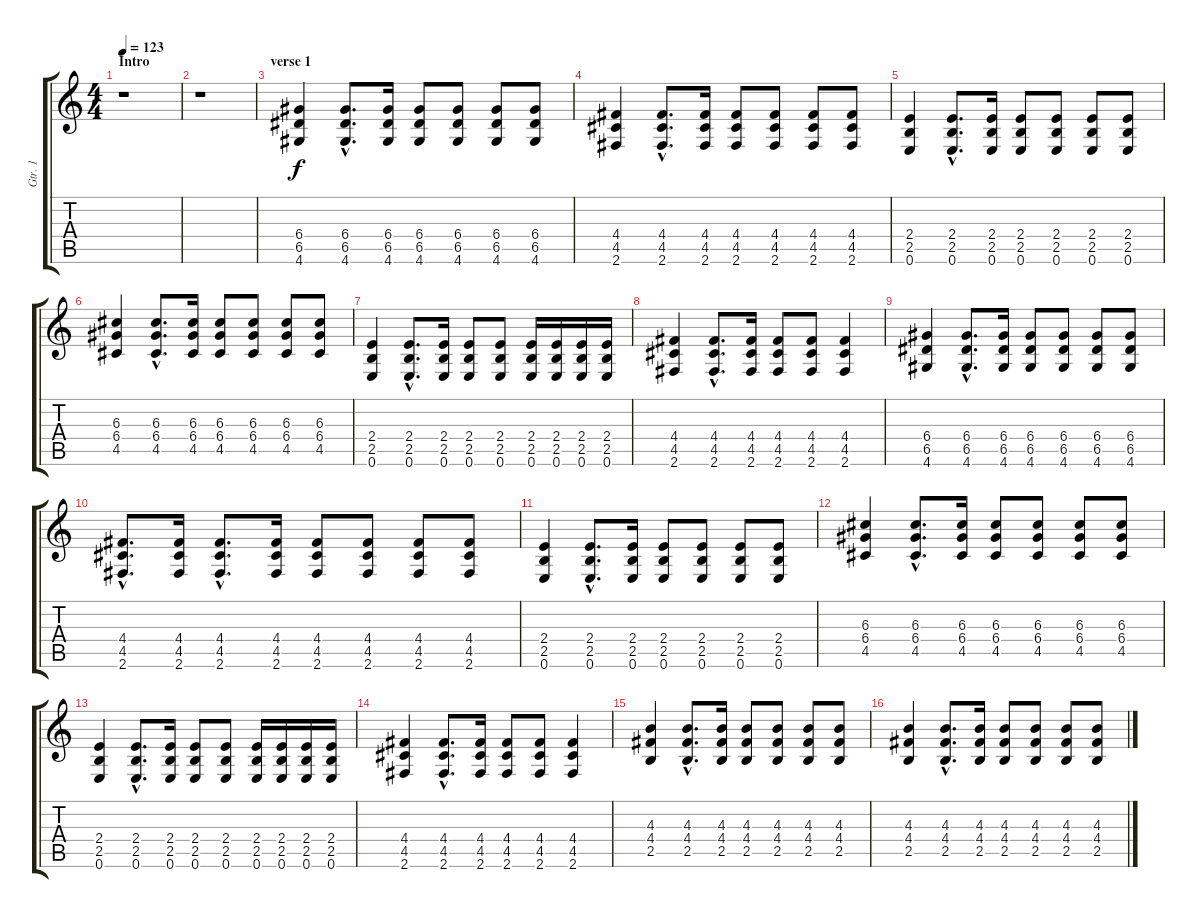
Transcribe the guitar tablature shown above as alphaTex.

\track ("Gtr. 1" "Gtr. 1") {instrument distortionguitar}
\staff {score tabs}
\tuning (E4 B3 G3 D3 A2 E2) {hide}
\ts (4 4)
\section ("" "Intro")
\tempo 123
\clef g2
\ks c
r.1{dy f instrument distortionguitar} |
r.1 |
\section ("" "verse 1")
(6.4 6.5 4.6).4 (6.4{hac} 6.5{hac} 4.6{hac}).8{d} (6.4 6.5 4.6).16 (6.4 6.5 4.6).8 (6.4 6.5 4.6).8 (6.4 6.5 4.6).8 (6.4 6.5 4.6).8 |
(4.4 4.5 2.6).4 (4.4{hac} 4.5{hac} 2.6{hac}).8{d} (4.4 4.5 2.6).16 (4.4 4.5 2.6).8 (4.4 4.5 2.6).8 (4.4 4.5 2.6).8 (4.4 4.5 2.6).8 |
(2.4 2.5 0.6).4 (2.4{hac} 2.5{hac} 0.6{hac}).8{d} (2.4 2.5 0.6).16 (2.4 2.5 0.6).8 (2.4 2.5 0.6).8 (2.4 2.5 0.6).8 (2.4 2.5 0.6).8 |
(6.3 6.4 4.5).4 (6.3{hac} 6.4{hac} 4.5{hac}).8{d} (6.3 6.4 4.5).16 (6.3 6.4 4.5).8 (6.3 6.4 4.5).8 (6.3 6.4 4.5).8 (6.3 6.4 4.5).8 |
(2.4 2.5 0.6).4 (2.4{hac} 2.5{hac} 0.6{hac}).8{d} (2.4 2.5 0.6).16 (2.4 2.5 0.6).8 (2.4 2.5 0.6).8 (2.4 2.5 0.6).16 (2.4 2.5 0.6).16 (2.4 2.5 0.6).16 (2.4 2.5 0.6).16 |
(4.4 4.5 2.6).4 (4.4{hac} 4.5{hac} 2.6{hac}).8{d} (4.4 4.5 2.6).16 (4.4 4.5 2.6).8 (4.4 4.5 2.6).8 (4.4 4.5 2.6).4 |
(6.4 6.5 4.6).4 (6.4{hac} 6.5{hac} 4.6{hac}).8{d} (6.4 6.5 4.6).16 (6.4 6.5 4.6).8 (6.4 6.5 4.6).8 (6.4 6.5 4.6).8 (6.4 6.5 4.6).8 |
(4.4{hac} 4.5{hac} 2.6{hac}).8{d} (4.4 4.5 2.6).16 (4.4{hac} 4.5{hac} 2.6{hac}).8{d} (4.4 4.5 2.6).16 (4.4 4.5 2.6).8 (4.4 4.5 2.6).8 (4.4 4.5 2.6).8 (4.4 4.5 2.6).8 |
(2.4 2.5 0.6).4 (2.4{hac} 2.5{hac} 0.6{hac}).8{d} (2.4 2.5 0.6).16 (2.4 2.5 0.6).8 (2.4 2.5 0.6).8 (2.4 2.5 0.6).8 (2.4 2.5 0.6).8 |
(6.3 6.4 4.5).4 (6.3{hac} 6.4{hac} 4.5{hac}).8{d} (6.3 6.4 4.5).16 (6.3 6.4 4.5).8 (6.3 6.4 4.5).8 (6.3 6.4 4.5).8 (6.3 6.4 4.5).8 |
(2.4 2.5 0.6).4 (2.4{hac} 2.5{hac} 0.6{hac}).8{d} (2.4 2.5 0.6).16 (2.4 2.5 0.6).8 (2.4 2.5 0.6).8 (2.4 2.5 0.6).16 (2.4 2.5 0.6).16 (2.4 2.5 0.6).16 (2.4 2.5 0.6).16 |
(4.4 4.5 2.6).4 (4.4{hac} 4.5{hac} 2.6{hac}).8{d} (4.4 4.5 2.6).16 (4.4 4.5 2.6).8 (4.4 4.5 2.6).8 (4.4 4.5 2.6).4 |
(4.3 4.4 2.5).4 (4.3{hac} 4.4{hac} 2.5{hac}).8{d} (4.3 4.4 2.5).16 (4.3 4.4 2.5).8 (4.3 4.4 2.5).8 (4.3 4.4 2.5).8 (4.3 4.4 2.5).8 |
(4.3 4.4 2.5).4 (4.3{hac} 4.4{hac} 2.5{hac}).8{d} (4.3 4.4 2.5).16 (4.3 4.4 2.5).8 (4.3 4.4 2.5).8 (4.3 4.4 2.5).8 (4.3 4.4 2.5).8
